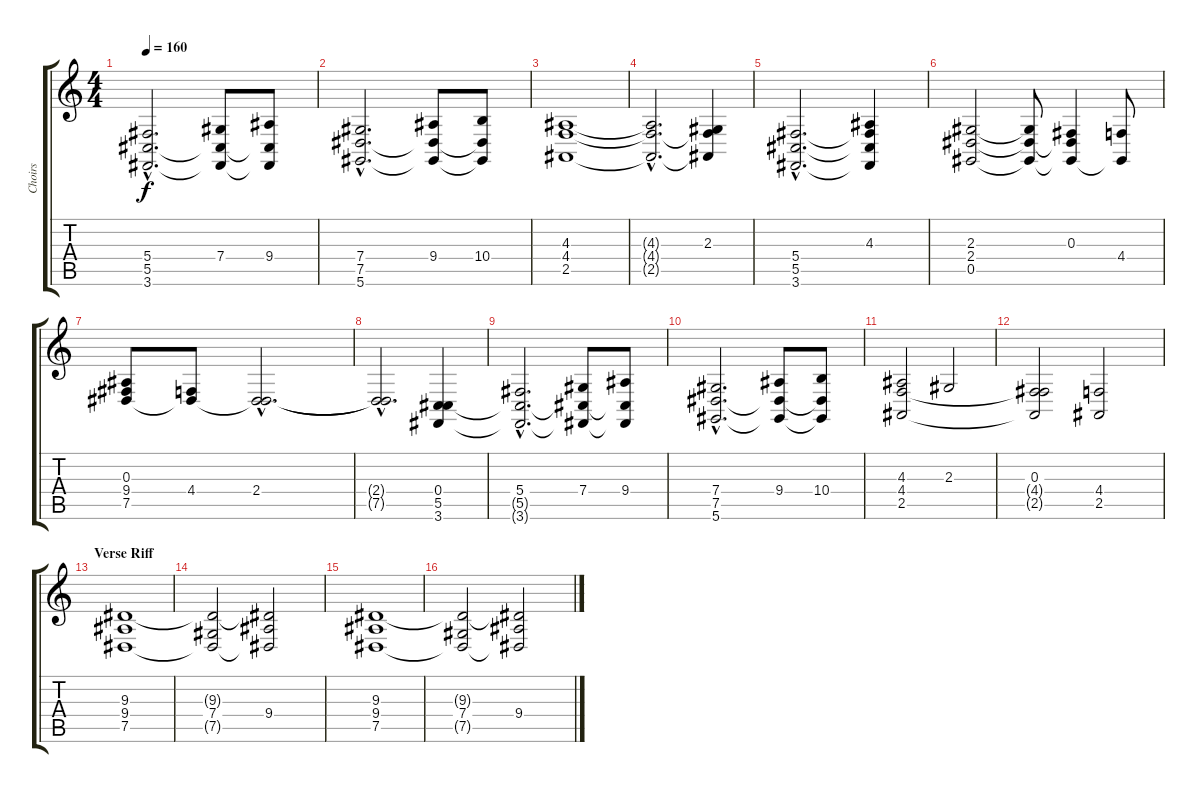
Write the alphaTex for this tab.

\track ("Choirs" "Choirs") {instrument choiraahs}
\staff {score tabs}
\tuning (Eb4 Bb3 Gb3 Db3 Ab2 Eb2) {hide}
\ts (4 4)
\tempo 160
\clef g2
\ks c
(5.4{hac} 5.5{hac t} 3.6{hac t}).2{d dy f} (7.4 5.5{t} 3.6{t}).8 (9.4 5.5{t} 3.6{t}).8 |
(7.4{hac} 7.5{hac} 5.6{hac}).2{d} (9.4 7.5{t} 5.6{t}).8 (10.4 7.5{t} 5.6{t}).8 |
(4.3 4.4 2.5).1 |
(4.3{hac t} 4.4{hac t} 2.5{hac t}).2{d} (2.3 4.4{t} 2.5{t}).4 |
(5.4{hac} 5.5{hac} 3.6{hac}).2{d} (4.3 5.4{t} 5.5{t} 3.6{t}).4 |
(2.3 2.4 0.5).2 (2.3{t} 2.4{t} 0.5{t}).8 (0.3 2.4{t} 0.5{t}).4 (4.4 0.5{t}).8 |
(0.3 9.4 7.5).8 (4.4 7.5{t}).8 (2.4{hac} 7.5{hac t}).2{d} |
(2.4{hac t} 7.5{hac t}).2{d} (0.4 5.5 3.6).4 |
(5.4{hac} 5.5{hac t} 3.6{hac t}).2{d} (7.4 5.5{t} 3.6{t}).8 (9.4 5.5{t} 3.6{t}).8 |
(7.4{hac} 7.5{hac} 5.6{hac}).2{d} (9.4 7.5{t} 5.6{t}).8 (10.4 7.5{t} 5.6{t}).8 |
(4.3 4.4 2.5).2 2.3.2 |
(0.3 4.4{t} 2.5{t}).2 (4.4 2.5).2 |
\section ("" "Verse Riff")
(9.3 9.4 7.5).1 |
(9.3{t} 7.4 7.5{t}).2 (9.3{t} 9.4 7.5{t}).2 |
(9.3 9.4 7.5).1 |
(9.3{t} 7.4 7.5{t}).2 (9.3{t} 9.4 7.5{t}).2
